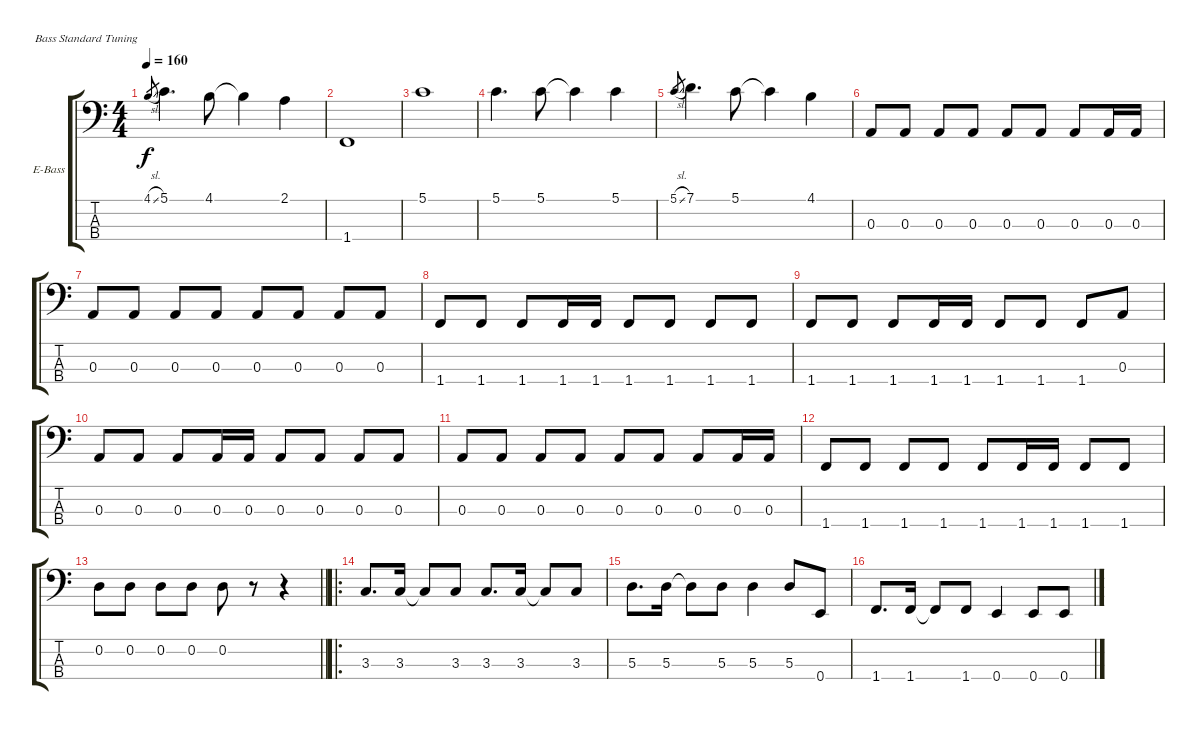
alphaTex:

\defaultSystemsLayout 4
\bracketExtendMode groupsimilarinstruments
\firstSystemTrackNameOrientation horizontal
\otherSystemsTrackNameOrientation horizontal
\track ("Bass" "E-Bass") {instrument electricbassfinger}
\staff {score tabs}
\tuning (G2 D2 A1 E1)
\ts (4 4)
\tempo 160
\clef f4
\ks c
4.1{sl}.8{gr dy f} 5.1.4{d} 4.1.8 4.1{t}.4 2.1.4 |
1.4.1 |
5.1.1 |
5.1.4{d} 5.1.8 5.1{t}.4 5.1.4 |
5.1{sl}.8{gr} 7.1.4{d} 5.1.8 5.1{t}.4 4.1.4 |
0.3.8 0.3.8 0.3.8 0.3.8 0.3.8 0.3.8 0.3.8 0.3.16 0.3.16 |
0.3.8 0.3.8 0.3.8 0.3.8 0.3.8 0.3.8 0.3.8 0.3.8 |
1.4.8 1.4.8 1.4.8 1.4.16 1.4.16 1.4.8 1.4.8 1.4.8 1.4.8 |
1.4.8 1.4.8 1.4.8 1.4.16 1.4.16 1.4.8 1.4.8 1.4.8 0.3.8 |
0.3.8 0.3.8 0.3.8 0.3.16 0.3.16 0.3.8 0.3.8 0.3.8 0.3.8 |
0.3.8 0.3.8 0.3.8 0.3.8 0.3.8 0.3.8 0.3.8 0.3.16 0.3.16 |
1.4.8 1.4.8 1.4.8 1.4.8 1.4.8 1.4.16 1.4.16 1.4.8 1.4.8 |
\barLineRight lightlight
0.2.8 0.2.8 0.2.8 0.2.8 0.2.8 r.8 r.4 |
\ro
3.3.8{d} 3.3.16 3.3{t}.8 3.3.8 3.3.8{d} 3.3.16 3.3{t}.8 3.3.8 |
5.3.8{d} 5.3.16 5.3{t}.8 5.3.8 5.3.4 5.3.8 0.4.8 |
1.4.8{d} 1.4.16 1.4{t}.8 1.4.8 0.4.4 0.4.8 0.4.8
